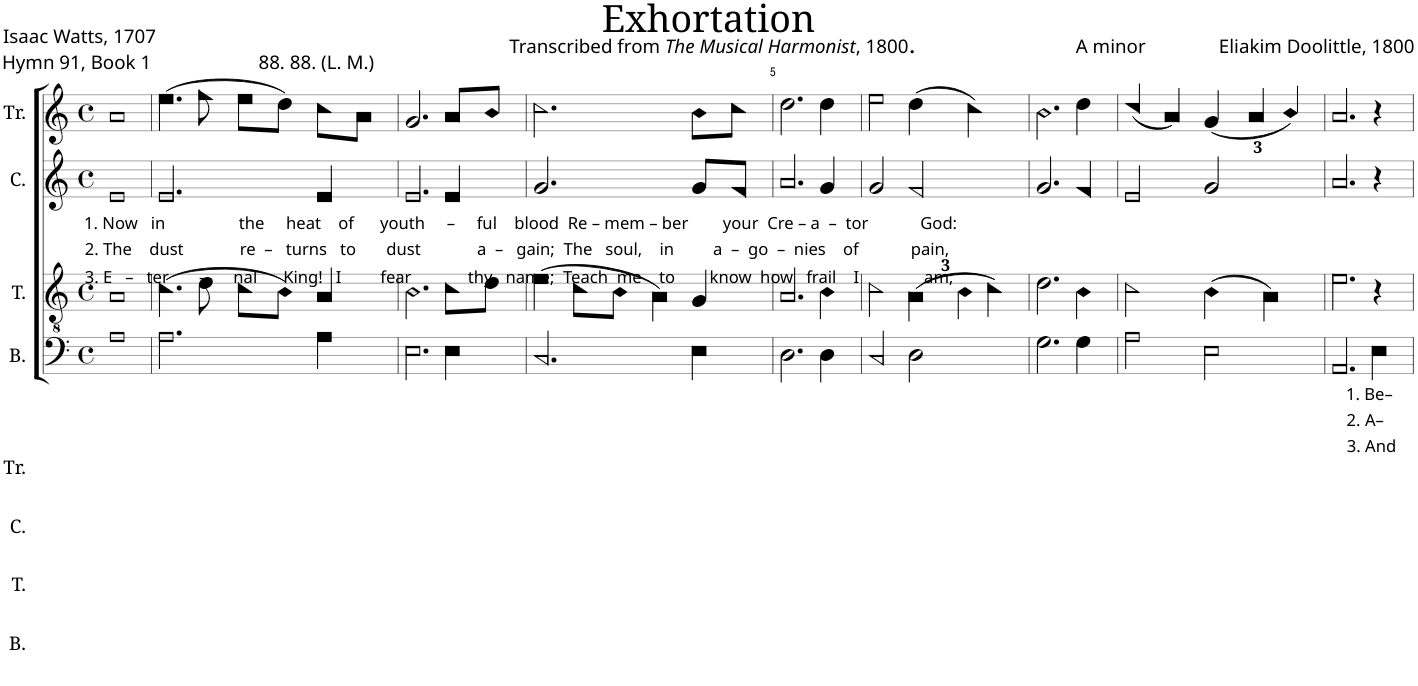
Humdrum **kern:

**kern	**kern	**kern	**kern
*part4	*part3	*part2	*part1
*staff4	*staff3	*staff2	*staff1
*I"B.	*I"T.	*I"C.	*I"Tr.
*I'B.	*I'T.	*I'C.	*I'Tr.
*clefF4	*clefGv2	*clefG2	*clefG2
*k[]	*k[]	*k[]	*k[]
*M4/4	*M4/4	*M4/4	*M4/4
*met(c)	*met(c)	*met(c)	*met(c)
=1	=1	=1	=1
!	!	!LO:TX:b:t=1. Now   in                 the     heat    of      youth     –     ful    blood  Re – mem – ber        your  Cre – a  –  tor            God&colon;	!
!	!	!LO:TX:b:t=2. The    dust             re  –   turns   to       dust             a  –   gain;  The   soul,    in         a  –  go  –  nies    of            pain,	!
!	!	!LO:TX:b:t=3. E   –   ter       –      nal      King!   I         fear             thy   name;  Teach  me    to        know  how   frail    I               am;	!
1A!	1A!	1e!	1a!
=2	=2	=2	=2
2.A!\	(4.c!\	2.e!/	(4.ee!\
.	8d!\	.	8ff!\
.	8c!\L	.	8ee!\L
.	8B!\J)	.	8dd!\J)
4A!\	4A!/	4e!/	8cc!\L
.	.	.	8a!\J
=3	=3	=3	=3
2.E!\	2.B!\	2.e!/	2.g!/
4E!\	8c!\L	4e!/	8a!/L
.	8d!\J	.	8b!/J
=4	=4	=4	=4
2.C!/	(4e!\	2.g!/	2.cc!\
.	8c!\L	.	.
.	8B!\J	.	.
.	4A!\)	.	.
4E!\	4G!/	8g!/L	8b!\L
.	.	8f!/J	8cc!\J
=5	=5	=5	=5
2.D!\	2.A!/	2.a!/	2.dd!\
4D!\	4B!\	4g!/	4dd!\
=6	=6	=6	=6
2C!/	2c!\	2g!/	2ee!\
*	*Xbrackettup	*	*
2D!\	(6A!\	2f!/	(4dd!\
.	6B!\	.	.
.	.	.	4cc!\)
.	6c!\)	.	.
=7	=7	=7	=7
2.G!\	2.d!\	2.g!/	2.b!\
4G!\	4B!\	4f!/	4dd!\
=8	=8	=8	=8
2A!\	2c!\	2e!/	(4cc!/
.	.	.	4a!/)
*	*	*	*Xbrackettup
2E!\	(4B!\	2g!/	(6g!/
.	.	.	6a!/
.	4A!\)	.	.
.	.	.	6b!/)
=9	=9	=9	=9
2.AA!/	2.e!\	2.a!/	2.a!/
!LO:TX:b:t=1. Be–	!	!	!
!LO:TX:b:t=2. A–	!	!	!
!LO:TX:b:t=3. And	!	!	!
4E!\	4r	4r	4r
=	=	=	=
*-	*-	*-	*-
